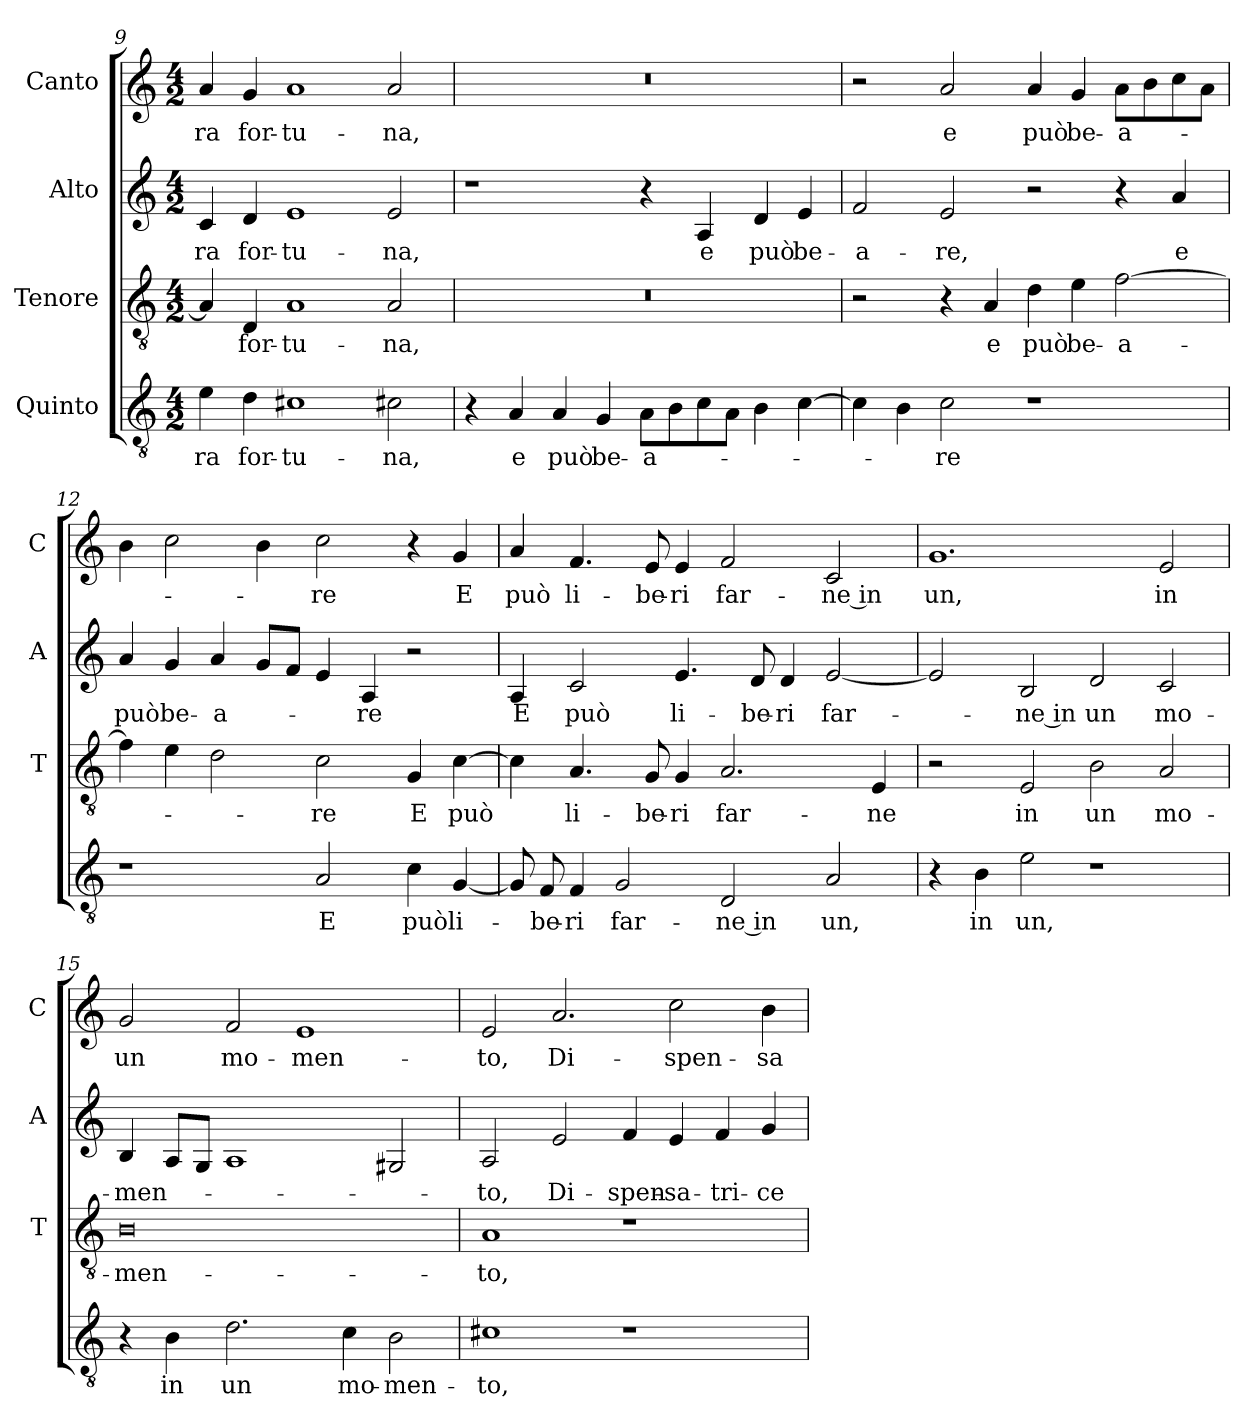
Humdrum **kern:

**kern	**text	**kern	**text	**kern	**text	**kern	**text
*part4	*part4	*part3	*part3	*part2	*part2	*part1	*part1
*staff4	*staff4	*staff3	*staff3	*staff2	*staff2	*staff1	*staff1
*I"Quinto	*	*I"Tenore	*	*I"Alto	*	*I"Canto	*
*	*	*I'T	*	*I'A	*	*I'C	*
*clefGv2	*	*clefGv2	*	*clefG2	*	*clefG2	*
*k[]	*	*k[]	*	*k[]	*	*k[]	*
*M4/2	*	*M4/2	*	*M4/2	*	*M4/2	*
=9	=9	=9	=9	=9	=9	=9	=9
4e	-ra	4A]	.	4c	-ra	4a	-ra
4d	for-	4D	for-	4d	for-	4g	for-
1c#X	-tu-	1A	-tu-	1e	-tu-	1a	-tu-
2c#X	-na,	2A	-na,	2e	-na,	2a	-na,
=10	=10	=10	=10	=10	=10	=10	=10
4r	.	0r	.	1r	.	0r	.
4A	e	.	.	.	.	.	.
4A	può	.	.	.	.	.	.
4G	be-	.	.	.	.	.	.
8AL	-a-	.	.	4r	.	.	.
8B	.	.	.	.	.	.	.
8c	.	.	.	4A	e	.	.
8AJ	.	.	.	.	.	.	.
4B	.	.	.	4d	può	.	.
[4c	.	.	.	4e	be-	.	.
=11	=11	=11	=11	=11	=11	=11	=11
4c]	.	2r	.	2f	-a-	2r	.
4B	.	.	.	.	.	.	.
2c	-re	4r	.	2e	-re,	2a	e
.	.	4A	e	.	.	.	.
1r	.	4d	può	2r	.	4a	può
.	.	4e	be-	.	.	4g	be-
.	.	[2f	-a-	4r	.	8aL	-a-
.	.	.	.	.	.	8b	.
.	.	.	.	4a	e	8cc	.
.	.	.	.	.	.	8aJ	.
=12	=12	=12	=12	=12	=12	=12	=12
1r	.	4f]	.	4a	può	4b	.
.	.	4e	.	4g	be-	2cc	.
.	.	2d	.	4a	-a-	.	.
.	.	.	.	8gL	.	4b	.
.	.	.	.	8fJ	.	.	.
2A	E	2c	-re	4e	.	2cc	-re
.	.	.	.	4A	-re	.	.
4c	può	4G	E	2r	.	4r	.
[4G	li-	[4c	può	.	.	4g	E
=13	=13	=13	=13	=13	=13	=13	=13
8G]	.	4c]	.	4A	E	4a	può
8F	-be-	.	.	.	.	.	.
4F	-ri	4.A	li-	2c	può	4.f	li-
2G	far-	.	.	.	.	.	.
.	.	8G	-be-	.	.	8e	-be-
.	.	4G	-ri	4.e	li-	4e	-ri
2D	-ne in	2.A	far-	.	.	2f	far-
.	.	.	.	8d	-be-	.	.
.	.	.	.	4d	-ri	.	.
2A	un,	.	.	[2e	far-	2c	-ne in
.	.	4E	-ne	.	.	.	.
=14	=14	=14	=14	=14	=14	=14	=14
4r	.	2r	.	2e]	.	1.g	un,
4B	in	.	.	.	.	.	.
2e	un,	2E	in	2B	-ne in	.	.
1r	.	2B	un	2d	un	.	.
.	.	2A	mo-	2c	mo-	2e	in
=15	=15	=15	=15	=15	=15	=15	=15
4r	.	0B	-men-	4B	-men-	2g	un
4B	in	.	.	8AL	.	.	.
.	.	.	.	8GJ	.	.	.
2.d	un	.	.	1A	.	2f	mo-
.	.	.	.	.	.	1e	-men-
4c	mo-	.	.	.	.	.	.
2B	-men-	.	.	2G#X	.	.	.
=16	=16	=16	=16	=16	=16	=16	=16
1c#X	-to,	1A	-to,	2A	-to,	2e	-to,
.	.	.	.	2e	Di-	2.a	Di-
1r	.	1r	.	4f	-spen-	.	.
.	.	.	.	4e	-sa-	2cc	-spen-
.	.	.	.	4f	-tri-	.	.
.	.	.	.	4g	-ce	4b	-sa-
=	=	=	=	=	=	=	=
*-	*-	*-	*-	*-	*-	*-	*-
